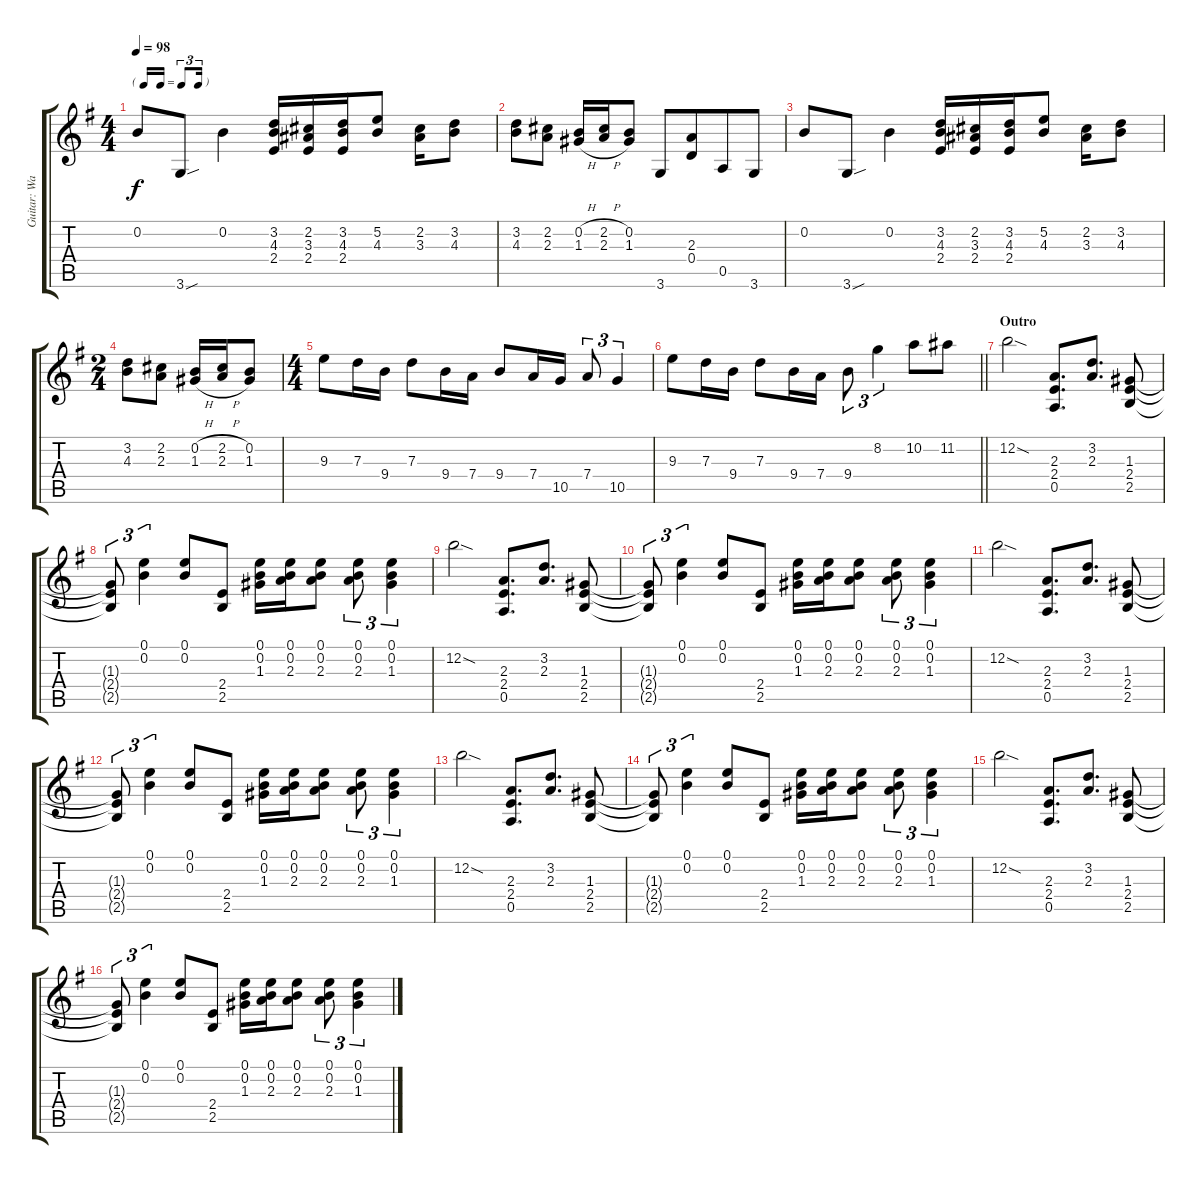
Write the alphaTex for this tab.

\track ("Guitar: Warren" "Guitar: Wa") {instrument distortionguitar}
\staff {score tabs}
\tuning (E4 B3 G3 D3 A2 E2) {hide}
\ts (4 4)
\tf triplet16th
\tempo 98
\clef g2
\ks g
0.2.8{dy f} 3.6{sou}.8 0.2.4 (3.2 4.3 2.4).16 (2.2 3.3 2.4).16 (3.2 4.3 2.4).16 (5.2 4.3).8 (2.2 3.3).16 (3.2 4.3).8 |
(3.2 4.3).8 (2.2 2.3).8 (0.2{h} 1.3{h}).16 (2.2{h} 2.3{h}).16 (0.2 1.3).8 3.6.8 (2.3 0.4).8{beam merge} 0.5.8 3.6.8 |
0.2.8 3.6{sou}.8 0.2.4 (3.2 4.3 2.4).16 (2.2 3.3 2.4).16 (3.2 4.3 2.4).16 (5.2 4.3).8 (2.2 3.3).16 (3.2 4.3).8 |
\ts (2 4)
(3.2 4.3).8 (2.2 2.3).8 (0.2{h} 1.3{h}).16 (2.2{h} 2.3{h}).16 (0.2 1.3).8 |
\ts (4 4)
9.3.8 7.3.16 9.4.16 7.3.8 9.4.16 7.4.16 9.4.8 7.4.16 10.5.16 7.4.8{tu (3 2)} 10.5.4{tu (3 2)} |
\barLineRight lightlight
9.3.8 7.3.16 9.4.16 7.3.8 9.4.16 7.4.16 9.4.8{tu (3 2)} 8.2.4{tu (3 2)} 10.2.8 11.2.8 |
\section ("" "Outro")
12.2{sod}.2 (2.3 2.4 0.5).8{d} (3.2 2.3).8{d} (1.3 2.4 2.5).8 |
(1.3{t} 2.4{t} 2.5{t}).8{tu (3 2)} (0.1 0.2).4{tu (3 2)} (0.1 0.2).8 (2.4 2.5).8 (0.1 0.2 1.3).16 (0.1 0.2 2.3).16 (0.1 0.2 2.3).8 (0.1 0.2 2.3).8{tu (3 2)} (0.1 0.2 1.3).4{tu (3 2)} |
12.2{sod}.2 (2.3 2.4 0.5).8{d} (3.2 2.3).8{d} (1.3 2.4 2.5).8 |
(1.3{t} 2.4{t} 2.5{t}).8{tu (3 2)} (0.1 0.2).4{tu (3 2)} (0.1 0.2).8 (2.4 2.5).8 (0.1 0.2 1.3).16 (0.1 0.2 2.3).16 (0.1 0.2 2.3).8 (0.1 0.2 2.3).8{tu (3 2)} (0.1 0.2 1.3).4{tu (3 2)} |
12.2{sod}.2 (2.3 2.4 0.5).8{d} (3.2 2.3).8{d} (1.3 2.4 2.5).8 |
(1.3{t} 2.4{t} 2.5{t}).8{tu (3 2)} (0.1 0.2).4{tu (3 2)} (0.1 0.2).8 (2.4 2.5).8 (0.1 0.2 1.3).16 (0.1 0.2 2.3).16 (0.1 0.2 2.3).8 (0.1 0.2 2.3).8{tu (3 2)} (0.1 0.2 1.3).4{tu (3 2)} |
12.2{sod}.2 (2.3 2.4 0.5).8{d} (3.2 2.3).8{d} (1.3 2.4 2.5).8 |
(1.3{t} 2.4{t} 2.5{t}).8{tu (3 2)} (0.1 0.2).4{tu (3 2)} (0.1 0.2).8 (2.4 2.5).8 (0.1 0.2 1.3).16 (0.1 0.2 2.3).16 (0.1 0.2 2.3).8 (0.1 0.2 2.3).8{tu (3 2)} (0.1 0.2 1.3).4{tu (3 2)} |
12.2{sod}.2 (2.3 2.4 0.5).8{d} (3.2 2.3).8{d} (1.3 2.4 2.5).8 |
(1.3{t} 2.4{t} 2.5{t}).8{tu (3 2)} (0.1 0.2).4{tu (3 2)} (0.1 0.2).8 (2.4 2.5).8 (0.1 0.2 1.3).16 (0.1 0.2 2.3).16 (0.1 0.2 2.3).8 (0.1 0.2 2.3).8{tu (3 2)} (0.1 0.2 1.3).4{tu (3 2)}
